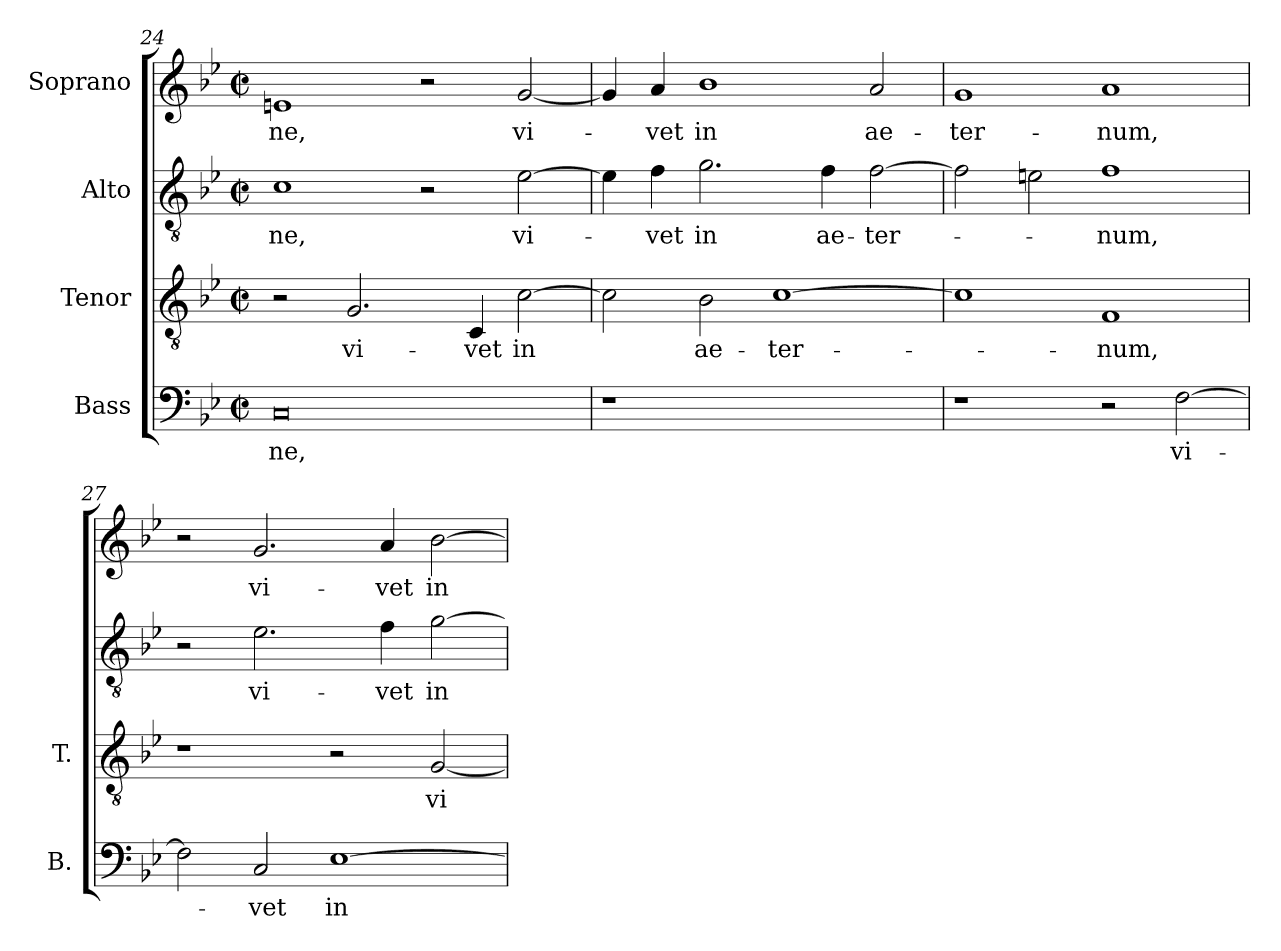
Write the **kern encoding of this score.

**kern	**text	**kern	**text	**kern	**text	**kern	**text
*part4	*part4	*part3	*part3	*part2	*part2	*part1	*part1
*staff4	*staff4	*staff3	*staff3	*staff2	*staff2	*staff1	*staff1
*I"Bass	*	*I"Tenor	*	*I"Alto	*	*I"Soprano	*
*I'B.	*	*I'T.	*	*	*	*	*
!!LO:LB:g=z
*clefF4	*	*clefGv2	*	*clefGv2	*	*clefG2	*
*	*	*ITrd7c12	*	*ITrd7c12	*	*	*
*k[b-e-]	*	*k[b-e-]	*	*k[b-e-]	*	*k[b-e-]	*
*B-:	*	*B-:	*	*B-:	*	*B-:	*
*M2/2	*	*M2/2	*	*M2/2	*	*M2/2	*
*met(c|)	*	*met(c|)	*	*met(c|)	*	*met(c|)	*
=24	=24	=24	=24	=24	=24	=24	=24
!	!LO:LY:b:color=#000000	!	!	!	!	!	!
!	!	!	!	!	!LO:LY:b:color=#000000	!	!
!	!	!	!	!	!	!	!LO:LY:b:color=#000000
0Ci	-ne,	2r	.	1Ci	-ne,	1eni	-ne,
!	!	!	!LO:LY:b:color=#000000	!	!	!	!
.	.	2.GGi/	vi-	.	.	.	.
.	.	.	.	2r	.	2r	.
!	!	!	!LO:LY:b:color=#000000	!	!	!	!
.	.	4CCi/	-vet	.	.	.	.
!	!	!	!LO:LY:b:color=#000000	!	!	!	!
!	!	!	!	!	!LO:LY:b:color=#000000	!	!
!	!	!	!	!	!	!	!LO:LY:b:color=#000000
.	.	[>2Ci\	in	[>2E-i\	vi-	[<2gi/	vi-
=25	=25	=25	=25	=25	=25	=25	=25
!LO:N:vis=1	!	!	!	!	!	!	!
1r	.	2Ci\]	.	4E-i\]	.	4gi/]	.
!	!	!	!	!	!LO:LY:b:color=#000000	!	!
!	!	!	!	!	!	!	!LO:LY:b:color=#000000
.	.	.	.	4Fi\	-vet	4ai/	-vet
!	!	!	!LO:LY:b:color=#000000	!	!	!	!
!	!	!	!	!	!LO:LY:b:color=#000000	!	!
!	!	!	!	!	!	!	!LO:LY:b:color=#000000
.	.	2BB-i\	ae-	2.Gi\	in	1b-i	in
!	!	!	!LO:LY:b:color=#000000	!	!	!	!
1ryy	.	[>1Ci	-ter-	.	.	.	.
!	!	!	!	!	!LO:LY:b:color=#000000	!	!
.	.	.	.	4Fi\	ae-	.	.
!	!	!	!	!	!LO:LY:b:color=#000000	!	!
!	!	!	!	!	!	!	!LO:LY:b:color=#000000
.	.	.	.	[>2Fi\	-ter-	2ai/	ae-
=26	=26	=26	=26	=26	=26	=26	=26
!	!	!	!	!	!	!	!LO:LY:b:color=#000000
1r	.	1Ci]	.	2Fi\]	.	1gi	-ter-
.	.	.	.	2Eni\	.	.	.
!	!	!	!LO:LY:b:color=#000000	!	!	!	!
!	!	!	!	!	!LO:LY:b:color=#000000	!	!
!	!	!	!	!	!	!	!LO:LY:b:color=#000000
2r	.	1FFi	-num,	1Fi	-num,	1ai	-num,
!	!LO:LY:b:color=#000000	!	!	!	!	!	!
[>2Fi\	vi-	.	.	.	.	.	.
=27	=27	=27	=27	=27	=27	=27	=27
2Fi\]	.	1r	.	2r	.	2r	.
!	!LO:LY:b:color=#000000	!	!	!	!	!	!
!	!	!	!	!	!LO:LY:b:color=#000000	!	!
!	!	!	!	!	!	!	!LO:LY:b:color=#000000
2Ci/	-vet	.	.	2.E-i\	vi-	2.gi/	vi-
!	!LO:LY:b:color=#000000	!	!	!	!	!	!
[>1E-i	in	2r	.	.	.	.	.
!	!	!	!	!	!LO:LY:b:color=#000000	!	!
!	!	!	!	!	!	!	!LO:LY:b:color=#000000
.	.	.	.	4Fi\	-vet	4ai/	-vet
!	!	!	!LO:LY:b:color=#000000	!	!	!	!
!	!	!	!	!	!LO:LY:b:color=#000000	!	!
!	!	!	!	!	!	!	!LO:LY:b:color=#000000
.	.	[<2GGi/	vi-	[>2Gi\	in	[>2b-i\	in
=	=	=	=	=	=	=	=
*-	*-	*-	*-	*-	*-	*-	*-
